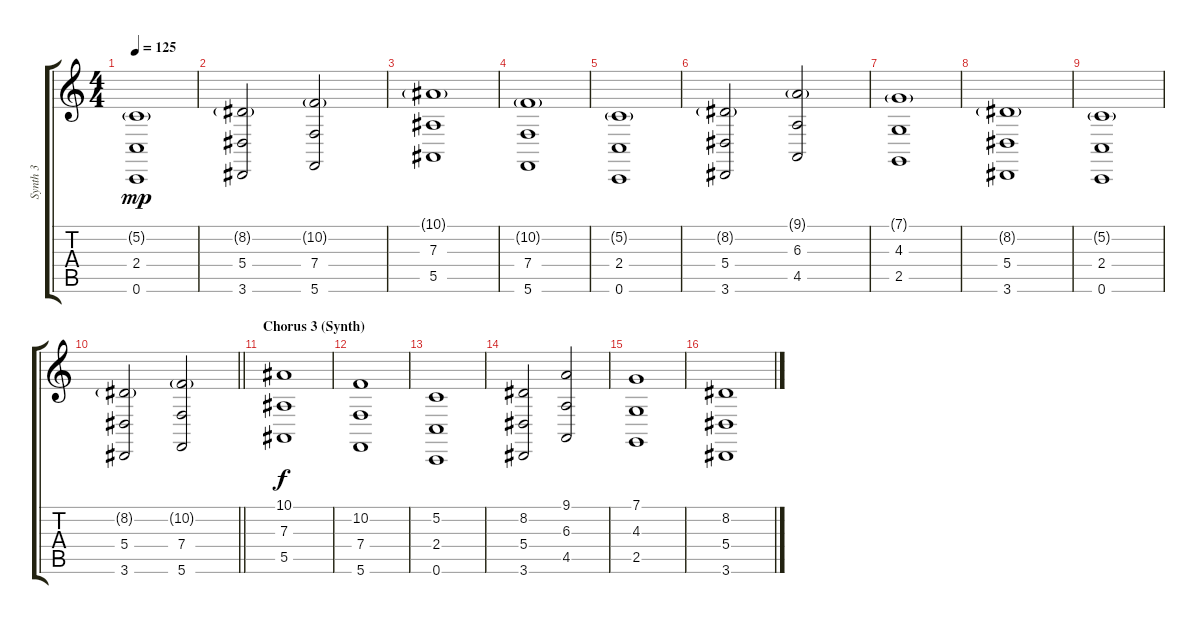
\track ("Synth 3" "Synth 3") {solo instrument synthstrings1}
\staff {score tabs}
\tuning (C4 G3 Eb3 Bb2 F2 C2) {hide}
\ts (4 4)
\tempo 125
\clef g2
\ks c
(5.2{g} 2.4 0.6).1{dy mp} |
(8.2{g} 5.4 3.6).2 (10.2{g} 7.4 5.6).2 |
(10.1{g} 7.3 5.5).1 |
(10.2{g} 7.4 5.6).1 |
(5.2{g} 2.4 0.6).1 |
(8.2{g} 5.4 3.6).2 (9.1{g} 6.3 4.5).2 |
(7.1{g} 4.3 2.5).1 |
(8.2{g} 5.4 3.6).1 |
(5.2{g} 2.4 0.6).1 |
\barLineRight lightlight
(8.2{g} 5.4 3.6).2 (10.2{g} 7.4 5.6).2 |
\section ("" "Chorus 3 (Synth)")
(10.1 7.3 5.5).1{dy f} |
(10.2 7.4 5.6).1 |
(5.2 2.4 0.6).1 |
(8.2 5.4 3.6).2 (9.1 6.3 4.5).2 |
(7.1 4.3 2.5).1 |
(8.2 5.4 3.6).1
